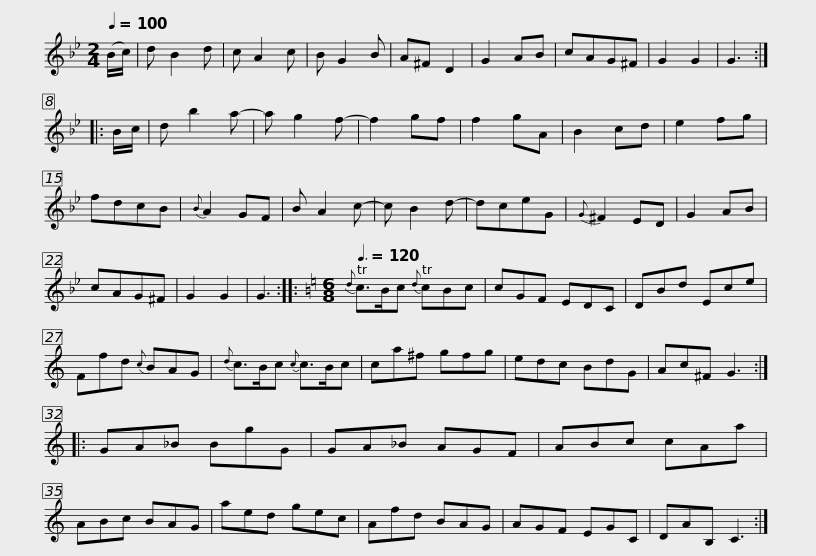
X:1
L:1/8
Q:1/4=100
M:2/4
I:linebreak $
K:Bb
V:1 treble
V:1
 (B/c/) | d B2 d | c A2 c | B G2 B | A^F D2 | %5
 G2 AB | cAG^F | G2 G2 | G3 :: B/c/ | %10
 d b2 a- | a g2 f- | f2 gf |$ f2 gA | B2 cd | %15
 e2 fg | fdcB |{B} A2 GF | B A2 c- | c B2 d- | %20
 dceG |{G} ^F2 ED | G2 AB | cAG^F | G2 G2 |$ %25
 G3 ::[K:C][M:6/8][Q:3/8=120]{d} c>Bc{d} cBc | cGF EDC | DBd Ece | Ffd{c} BAG | %30
{d} c>Bc{c} c>Bc |$ ca^f gfg | edc BdG | Ac^F G3 :: GA_B BgG | %35
 GA_B AGF | ABc cAa | ABc BAG |$ aed gec | Afd BAG | %40
 AGF EGC | DAB, C3 :| %42
